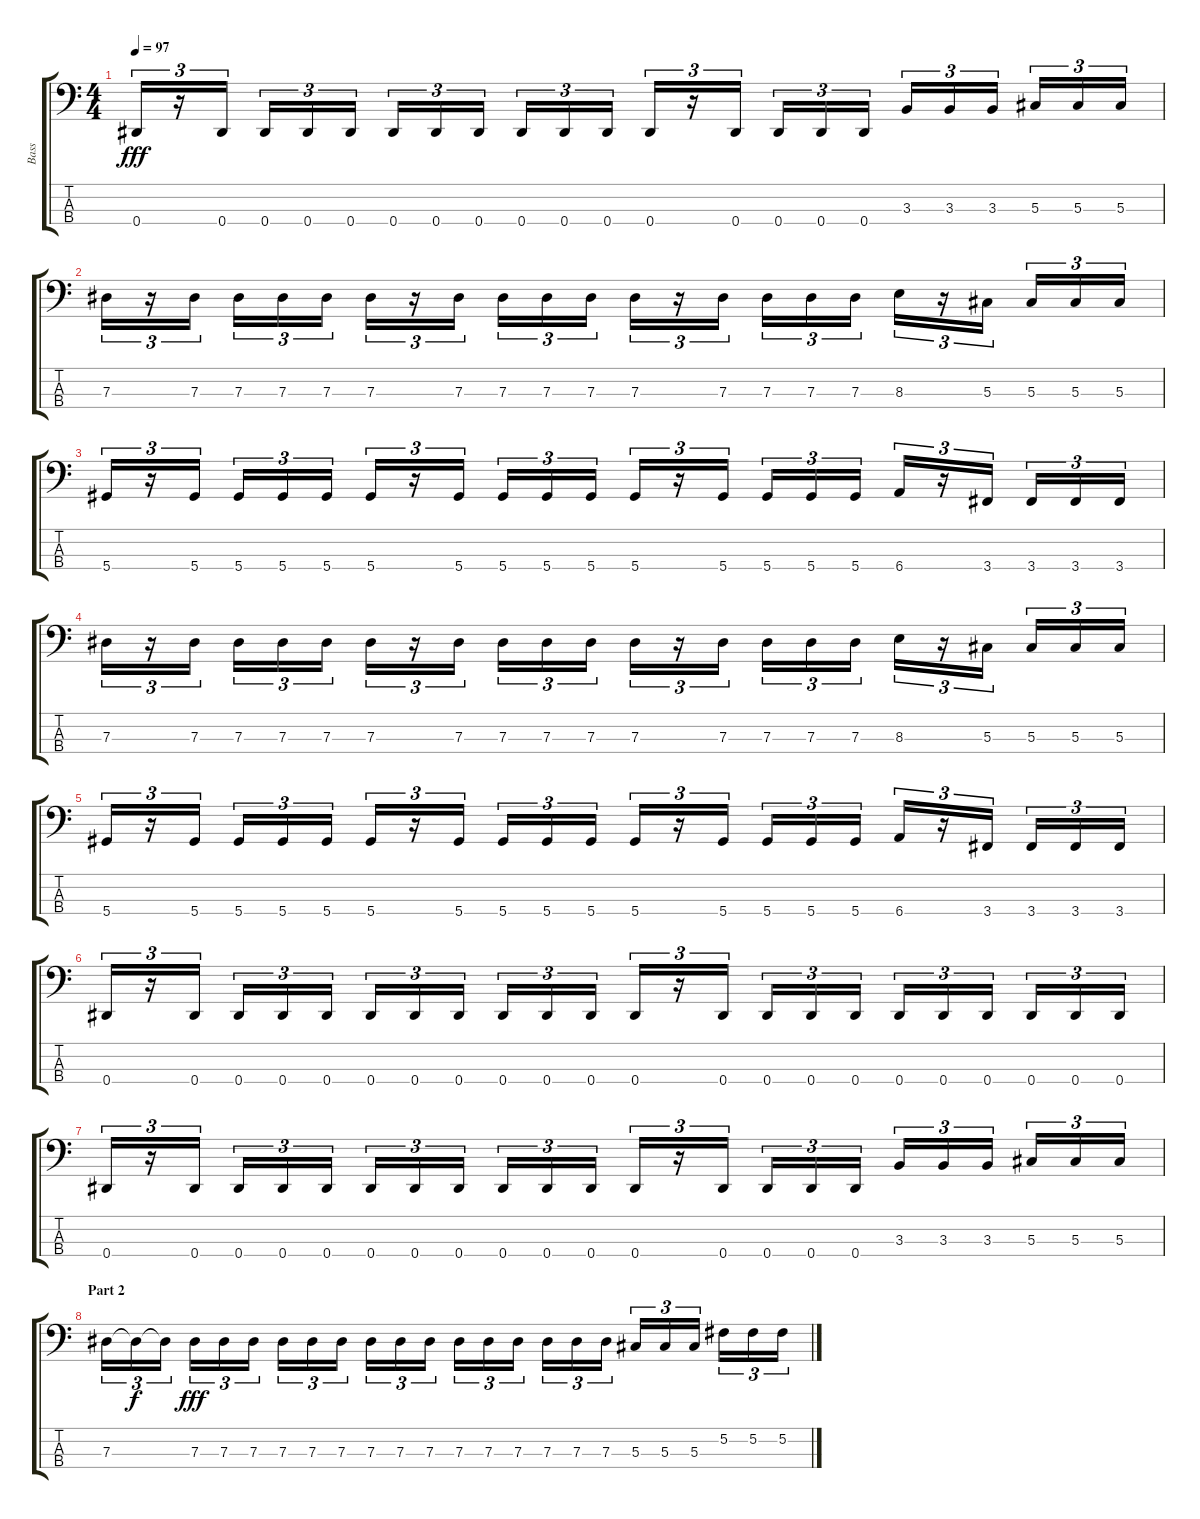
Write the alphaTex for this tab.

\track ("Bass" "Bass") {instrument electricbassfinger}
\staff {score tabs}
\tuning (Gb2 Db2 Ab1 Eb1) {hide}
\ts (4 4)
\tempo 97
\clef f4
\ks c
0.4.16{tu (3 2) dy fff} r.16{tu (3 2)} 0.4.16{tu (3 2)} 0.4.16{tu (3 2)} 0.4.16{tu (3 2)} 0.4.16{tu (3 2)} 0.4.16{tu (3 2)} 0.4.16{tu (3 2)} 0.4.16{tu (3 2)} 0.4.16{tu (3 2)} 0.4.16{tu (3 2)} 0.4.16{tu (3 2)} 0.4.16{tu (3 2)} r.16{tu (3 2)} 0.4.16{tu (3 2)} 0.4.16{tu (3 2)} 0.4.16{tu (3 2)} 0.4.16{tu (3 2)} 3.3.16{tu (3 2)} 3.3.16{tu (3 2)} 3.3.16{tu (3 2)} 5.3.16{tu (3 2)} 5.3.16{tu (3 2)} 5.3.16{tu (3 2)} |
7.3.16{tu (3 2)} r.16{tu (3 2)} 7.3.16{tu (3 2)} 7.3.16{tu (3 2)} 7.3.16{tu (3 2)} 7.3.16{tu (3 2)} 7.3.16{tu (3 2)} r.16{tu (3 2)} 7.3.16{tu (3 2)} 7.3.16{tu (3 2)} 7.3.16{tu (3 2)} 7.3.16{tu (3 2)} 7.3.16{tu (3 2)} r.16{tu (3 2)} 7.3.16{tu (3 2)} 7.3.16{tu (3 2)} 7.3.16{tu (3 2)} 7.3.16{tu (3 2)} 8.3.16{tu (3 2)} r.16{tu (3 2)} 5.3.16{tu (3 2)} 5.3.16{tu (3 2)} 5.3.16{tu (3 2)} 5.3.16{tu (3 2)} |
5.4.16{tu (3 2)} r.16{tu (3 2)} 5.4.16{tu (3 2)} 5.4.16{tu (3 2)} 5.4.16{tu (3 2)} 5.4.16{tu (3 2)} 5.4.16{tu (3 2)} r.16{tu (3 2)} 5.4.16{tu (3 2)} 5.4.16{tu (3 2)} 5.4.16{tu (3 2)} 5.4.16{tu (3 2)} 5.4.16{tu (3 2)} r.16{tu (3 2)} 5.4.16{tu (3 2)} 5.4.16{tu (3 2)} 5.4.16{tu (3 2)} 5.4.16{tu (3 2)} 6.4.16{tu (3 2)} r.16{tu (3 2)} 3.4.16{tu (3 2)} 3.4.16{tu (3 2)} 3.4.16{tu (3 2)} 3.4.16{tu (3 2)} |
7.3.16{tu (3 2)} r.16{tu (3 2)} 7.3.16{tu (3 2)} 7.3.16{tu (3 2)} 7.3.16{tu (3 2)} 7.3.16{tu (3 2)} 7.3.16{tu (3 2)} r.16{tu (3 2)} 7.3.16{tu (3 2)} 7.3.16{tu (3 2)} 7.3.16{tu (3 2)} 7.3.16{tu (3 2)} 7.3.16{tu (3 2)} r.16{tu (3 2)} 7.3.16{tu (3 2)} 7.3.16{tu (3 2)} 7.3.16{tu (3 2)} 7.3.16{tu (3 2)} 8.3.16{tu (3 2)} r.16{tu (3 2)} 5.3.16{tu (3 2)} 5.3.16{tu (3 2)} 5.3.16{tu (3 2)} 5.3.16{tu (3 2)} |
5.4.16{tu (3 2)} r.16{tu (3 2)} 5.4.16{tu (3 2)} 5.4.16{tu (3 2)} 5.4.16{tu (3 2)} 5.4.16{tu (3 2)} 5.4.16{tu (3 2)} r.16{tu (3 2)} 5.4.16{tu (3 2)} 5.4.16{tu (3 2)} 5.4.16{tu (3 2)} 5.4.16{tu (3 2)} 5.4.16{tu (3 2)} r.16{tu (3 2)} 5.4.16{tu (3 2)} 5.4.16{tu (3 2)} 5.4.16{tu (3 2)} 5.4.16{tu (3 2)} 6.4.16{tu (3 2)} r.16{tu (3 2)} 3.4.16{tu (3 2)} 3.4.16{tu (3 2)} 3.4.16{tu (3 2)} 3.4.16{tu (3 2)} |
0.4.16{tu (3 2)} r.16{tu (3 2)} 0.4.16{tu (3 2)} 0.4.16{tu (3 2)} 0.4.16{tu (3 2)} 0.4.16{tu (3 2)} 0.4.16{tu (3 2)} 0.4.16{tu (3 2)} 0.4.16{tu (3 2)} 0.4.16{tu (3 2)} 0.4.16{tu (3 2)} 0.4.16{tu (3 2)} 0.4.16{tu (3 2)} r.16{tu (3 2)} 0.4.16{tu (3 2)} 0.4.16{tu (3 2)} 0.4.16{tu (3 2)} 0.4.16{tu (3 2)} 0.4.16{tu (3 2)} 0.4.16{tu (3 2)} 0.4.16{tu (3 2)} 0.4.16{tu (3 2)} 0.4.16{tu (3 2)} 0.4.16{tu (3 2)} |
0.4.16{tu (3 2)} r.16{tu (3 2)} 0.4.16{tu (3 2)} 0.4.16{tu (3 2)} 0.4.16{tu (3 2)} 0.4.16{tu (3 2)} 0.4.16{tu (3 2)} 0.4.16{tu (3 2)} 0.4.16{tu (3 2)} 0.4.16{tu (3 2)} 0.4.16{tu (3 2)} 0.4.16{tu (3 2)} 0.4.16{tu (3 2)} r.16{tu (3 2)} 0.4.16{tu (3 2)} 0.4.16{tu (3 2)} 0.4.16{tu (3 2)} 0.4.16{tu (3 2)} 3.3.16{tu (3 2)} 3.3.16{tu (3 2)} 3.3.16{tu (3 2)} 5.3.16{tu (3 2)} 5.3.16{tu (3 2)} 5.3.16{tu (3 2)} |
\section ("" "Part 2")
7.3.16{tu (3 2)} 7.3{t}.16{tu (3 2) dy f} 7.3{t}.16{tu (3 2)} 7.3.16{tu (3 2) dy fff} 7.3.16{tu (3 2)} 7.3.16{tu (3 2)} 7.3.16{tu (3 2)} 7.3.16{tu (3 2)} 7.3.16{tu (3 2)} 7.3.16{tu (3 2)} 7.3.16{tu (3 2)} 7.3.16{tu (3 2)} 7.3.16{tu (3 2)} 7.3.16{tu (3 2)} 7.3.16{tu (3 2)} 7.3.16{tu (3 2)} 7.3.16{tu (3 2)} 7.3.16{tu (3 2)} 5.3.16{tu (3 2)} 5.3.16{tu (3 2)} 5.3.16{tu (3 2)} 5.2.16{tu (3 2)} 5.2.16{tu (3 2)} 5.2.16{tu (3 2)}
